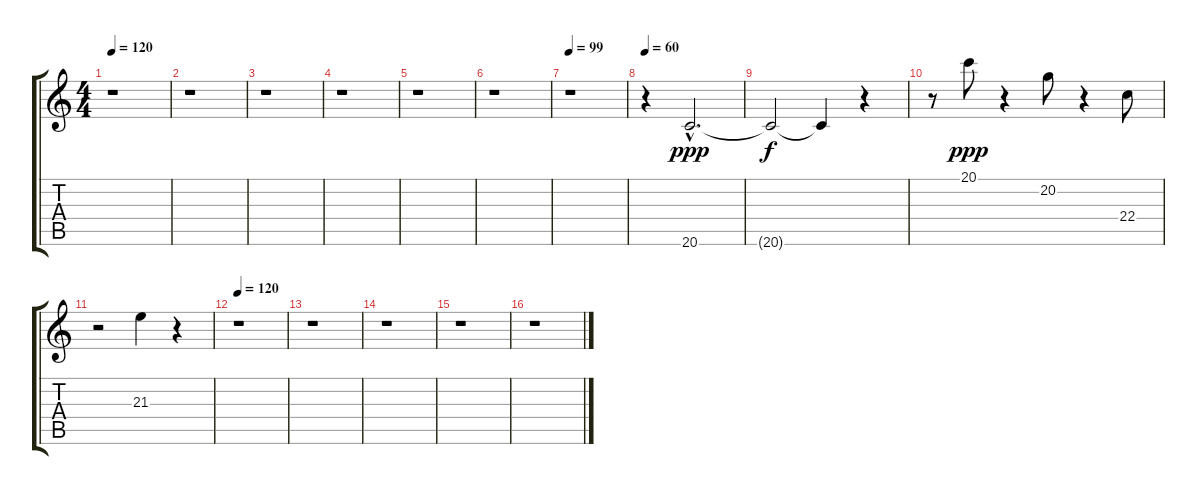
\track "" {instrument seashore}
\staff {score tabs}
\tuning (E4 B3 G3 D3 A2 E2) {hide}
\ts (4 4)
\tempo 120
\clef g2
\ks c
r.1{dy f} |
r.1 |
r.1 |
r.1 |
r.1 |
r.1 |
\tempo 99
r.1 |
\tempo 60
r.4 20.6{hac}.2{d dy ppp} |
20.6{t}.2{dy f} 20.6{t}.4 r.4 |
r.8 20.1.8{dy ppp} r.4 20.2.8 r.4 22.4.8 |
r.2 21.3.4 r.4 |
\tempo 120
r.1 |
r.1 |
r.1 |
r.1 |
r.1
